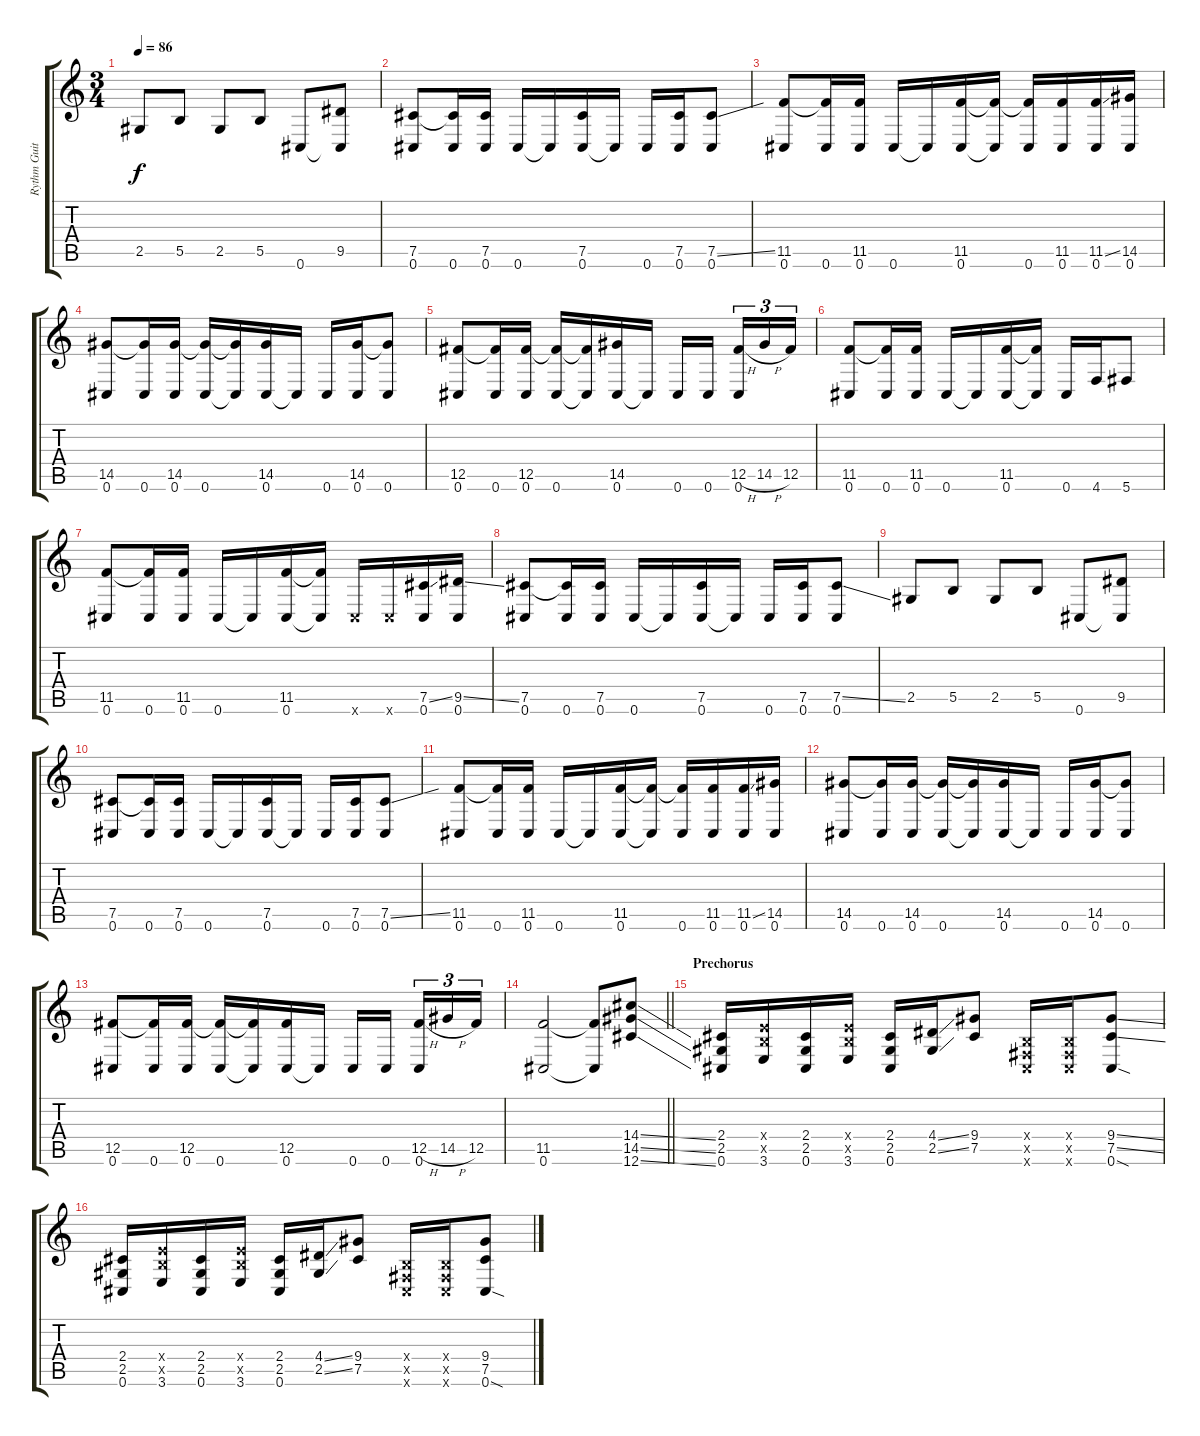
\track ("Rythm Guitar (L)" "Rythm Guit") {instrument overdrivenguitar}
\staff {score tabs}
\tuning (Db4 Ab3 E3 B2 Gb2 Db2) {hide}
\ts (3 4)
\tempo 86
\clef g2
\ks c
2.5.8{dy f} 5.5.8 2.5.8 5.5.8 0.6.8 (9.5 0.6{t}).8 |
(7.5 0.6).8 (7.5{t} 0.6).16 (7.5 0.6).16 0.6.16 0.6{t}.16 (7.5 0.6).16 0.6{t}.16 0.6.16 (7.5 0.6).16 (7.5{ss} 0.6).8 |
(11.5 0.6).8 (11.5{t} 0.6).16 (11.5 0.6).16 0.6.16 0.6{t}.16 (11.5 0.6).16 (11.5{t} 0.6{t}).16 (11.5{t} 0.6).16 (11.5 0.6).16 (11.5{ss} 0.6).16 (14.5 0.6).16 |
(14.5 0.6).8 (14.5{t} 0.6).16 (14.5 0.6).16 (14.5{t} 0.6).16 (14.5{t} 0.6{t}).16 (14.5 0.6).16 0.6{t}.16 0.6.16 (14.5 0.6).16 (14.5{t} 0.6).8 |
(12.5 0.6).8 (12.5{t} 0.6).16 (12.5 0.6).16 (12.5{t} 0.6).16 (12.5{t} 0.6{t}).16 (14.5 0.6).16 0.6{t}.16 0.6.16 0.6.16{beam splitsecondary} (12.5{h} 0.6).16{tu (3 2)} 14.5{h}.16{tu (3 2)} 12.5.16{tu (3 2)} |
(11.5 0.6).8 (11.5{t} 0.6).16 (11.5 0.6).16 0.6.16 0.6{t}.16 (11.5 0.6).16 (11.5{t} 0.6{t}).16 0.6.16 4.6.16 5.6.8 |
(11.5 0.6).8 (11.5{t} 0.6).16 (11.5 0.6).16 0.6.16 0.6{t}.16 (11.5 0.6).16 (11.5{t} 0.6{t}).16 0.6{x}.16 0.6{x}.16 (7.5{ss} 0.6).16 (9.5{ss} 0.6).16 |
(7.5 0.6).8 (7.5{t} 0.6).16 (7.5 0.6).16 0.6.16 0.6{t}.16 (7.5 0.6).16 0.6{t}.16 0.6.16 (7.5 0.6).16 (7.5{ss} 0.6).8 |
2.5.8 5.5.8 2.5.8 5.5.8 0.6.8 (9.5 0.6{t}).8 |
(7.5 0.6).8 (7.5{t} 0.6).16 (7.5 0.6).16 0.6.16 0.6{t}.16 (7.5 0.6).16 0.6{t}.16 0.6.16 (7.5 0.6).16 (7.5{ss} 0.6).8 |
(11.5 0.6).8 (11.5{t} 0.6).16 (11.5 0.6).16 0.6.16 0.6{t}.16 (11.5 0.6).16 (11.5{t} 0.6{t}).16 (11.5{t} 0.6).16 (11.5 0.6).16 (11.5{ss} 0.6).16 (14.5 0.6).16 |
(14.5 0.6).8 (14.5{t} 0.6).16 (14.5 0.6).16 (14.5{t} 0.6).16 (14.5{t} 0.6{t}).16 (14.5 0.6).16 0.6{t}.16 0.6.16 (14.5 0.6).16 (14.5{t} 0.6).8 |
(12.5 0.6).8 (12.5{t} 0.6).16 (12.5 0.6).16 (12.5{t} 0.6).16 (12.5{t} 0.6{t}).16 (12.5 0.6).16 0.6{t}.16 0.6.16 0.6.16{beam splitsecondary} (12.5{h} 0.6).16{tu (3 2)} 14.5{h}.16{tu (3 2)} 12.5.16{tu (3 2)} |
\barLineRight lightlight
(11.5 0.6).2 (11.5{t} 0.6{t}).8 (14.4{ss} 14.5{ss} 12.6{ss}).8 |
\section ("" "Prechorus")
(2.4 2.5 0.6).16 (5.4{x} 5.5{x} 3.6).16 (2.4 2.5 0.6).16 (5.4{x} 5.5{x} 3.6).16 (2.4 2.5 0.6).16 (4.4{ss} 2.5{ss}).16 (9.4 7.5).8 (0.4{x} 0.5{x} 0.6{x}).16 (0.4{x} 0.5{x} 0.6{x}).16 (9.4{ss} 7.5{ss} 0.6{sod}).8 |
(2.4 2.5 0.6).16 (5.4{x} 5.5{x} 3.6).16 (2.4 2.5 0.6).16 (5.4{x} 5.5{x} 3.6).16 (2.4 2.5 0.6).16 (4.4{ss} 2.5{ss}).16 (9.4 7.5).8 (0.4{x} 0.5{x} 0.6{x}).16 (0.4{x} 0.5{x} 0.6{x}).16 (9.4{ss} 7.5{ss} 0.6{sod}).8
